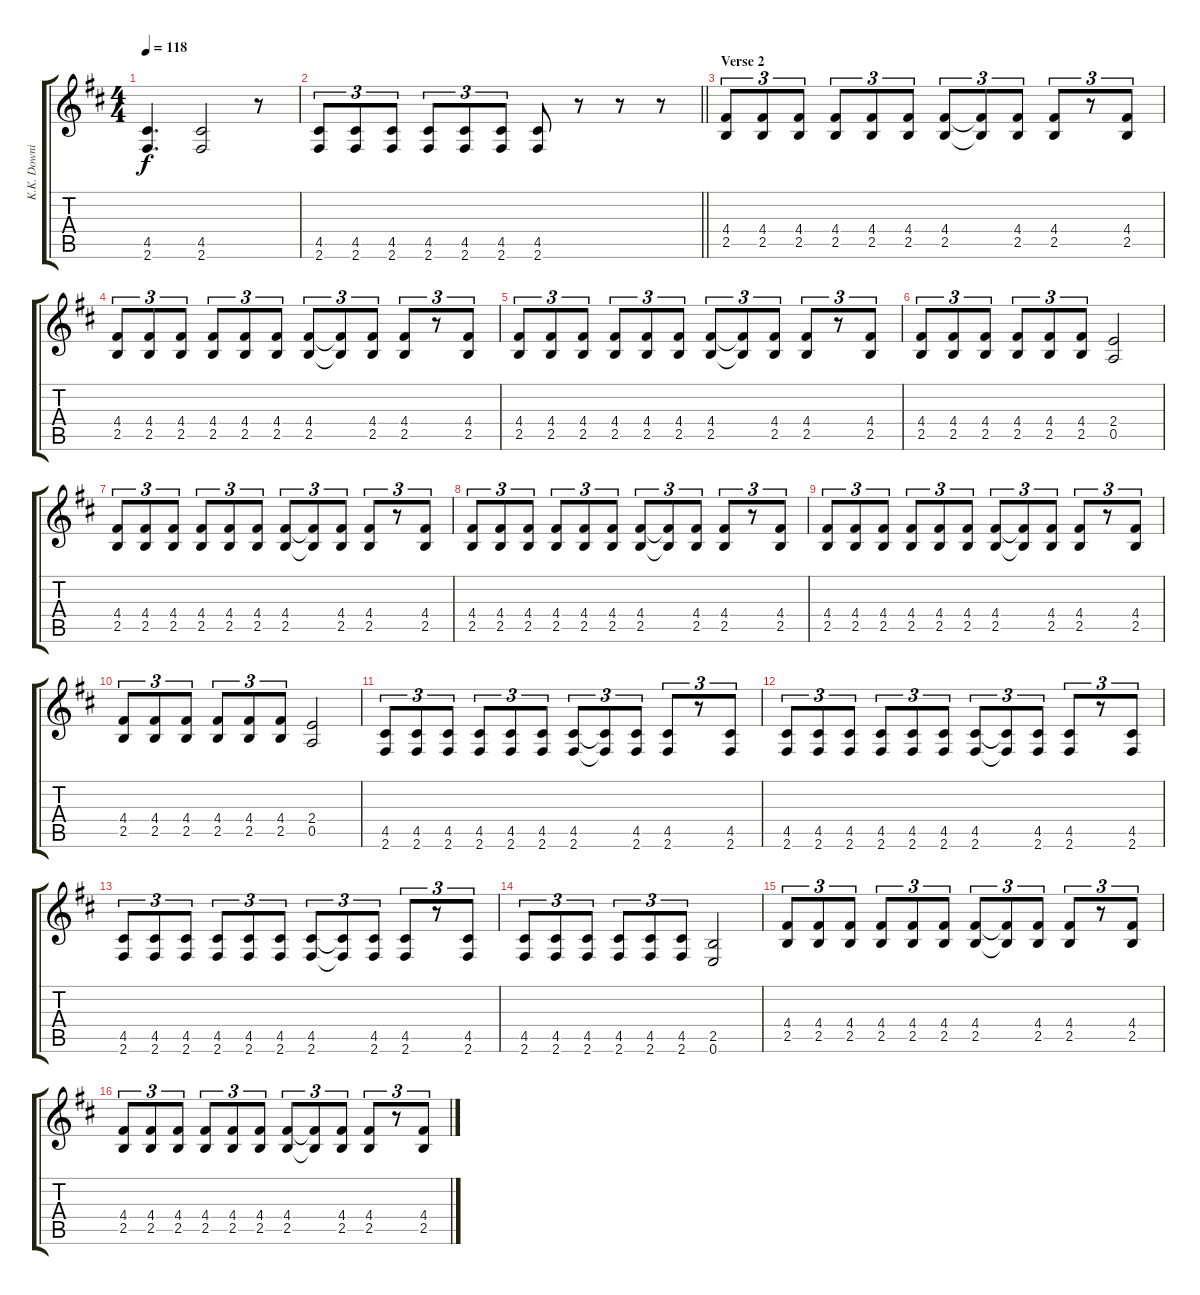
\track ("K.K. Downing" "K.K. Downi") {instrument distortionguitar}
\staff {score tabs}
\tuning (E4 B3 G3 D3 A2 E2) {hide}
\ts (4 4)
\tempo 118
\clef g2
\ks d
(4.5 2.6).4{d dy f} (4.5 2.6).2 r.8 |
\barLineRight lightlight
(4.5 2.6).8{tu (3 2)} (4.5 2.6).8{tu (3 2)} (4.5 2.6).8{tu (3 2)} (4.5 2.6).8{tu (3 2)} (4.5 2.6).8{tu (3 2)} (4.5 2.6).8{tu (3 2)} (4.5 2.6).8 r.8 r.8 r.8 |
\section ("" "Verse 2")
(4.4 2.5).8{tu (3 2)} (4.4 2.5).8{tu (3 2)} (4.4 2.5).8{tu (3 2)} (4.4 2.5).8{tu (3 2)} (4.4 2.5).8{tu (3 2)} (4.4 2.5).8{tu (3 2)} (4.4 2.5).8{tu (3 2)} (4.4{t} 2.5{t}).8{tu (3 2)} (4.4 2.5).8{tu (3 2)} (4.4 2.5).8{tu (3 2)} r.8{tu (3 2)} (4.4 2.5).8{tu (3 2)} |
(4.4 2.5).8{tu (3 2)} (4.4 2.5).8{tu (3 2)} (4.4 2.5).8{tu (3 2)} (4.4 2.5).8{tu (3 2)} (4.4 2.5).8{tu (3 2)} (4.4 2.5).8{tu (3 2)} (4.4 2.5).8{tu (3 2)} (4.4{t} 2.5{t}).8{tu (3 2)} (4.4 2.5).8{tu (3 2)} (4.4 2.5).8{tu (3 2)} r.8{tu (3 2)} (4.4 2.5).8{tu (3 2)} |
(4.4 2.5).8{tu (3 2)} (4.4 2.5).8{tu (3 2)} (4.4 2.5).8{tu (3 2)} (4.4 2.5).8{tu (3 2)} (4.4 2.5).8{tu (3 2)} (4.4 2.5).8{tu (3 2)} (4.4 2.5).8{tu (3 2)} (4.4{t} 2.5{t}).8{tu (3 2)} (4.4 2.5).8{tu (3 2)} (4.4 2.5).8{tu (3 2)} r.8{tu (3 2)} (4.4 2.5).8{tu (3 2)} |
(4.4 2.5).8{tu (3 2)} (4.4 2.5).8{tu (3 2)} (4.4 2.5).8{tu (3 2)} (4.4 2.5).8{tu (3 2)} (4.4 2.5).8{tu (3 2)} (4.4 2.5).8{tu (3 2)} (2.4 0.5).2 |
(4.4 2.5).8{tu (3 2)} (4.4 2.5).8{tu (3 2)} (4.4 2.5).8{tu (3 2)} (4.4 2.5).8{tu (3 2)} (4.4 2.5).8{tu (3 2)} (4.4 2.5).8{tu (3 2)} (4.4 2.5).8{tu (3 2)} (4.4{t} 2.5{t}).8{tu (3 2)} (4.4 2.5).8{tu (3 2)} (4.4 2.5).8{tu (3 2)} r.8{tu (3 2)} (4.4 2.5).8{tu (3 2)} |
(4.4 2.5).8{tu (3 2)} (4.4 2.5).8{tu (3 2)} (4.4 2.5).8{tu (3 2)} (4.4 2.5).8{tu (3 2)} (4.4 2.5).8{tu (3 2)} (4.4 2.5).8{tu (3 2)} (4.4 2.5).8{tu (3 2)} (4.4{t} 2.5{t}).8{tu (3 2)} (4.4 2.5).8{tu (3 2)} (4.4 2.5).8{tu (3 2)} r.8{tu (3 2)} (4.4 2.5).8{tu (3 2)} |
(4.4 2.5).8{tu (3 2)} (4.4 2.5).8{tu (3 2)} (4.4 2.5).8{tu (3 2)} (4.4 2.5).8{tu (3 2)} (4.4 2.5).8{tu (3 2)} (4.4 2.5).8{tu (3 2)} (4.4 2.5).8{tu (3 2)} (4.4{t} 2.5{t}).8{tu (3 2)} (4.4 2.5).8{tu (3 2)} (4.4 2.5).8{tu (3 2)} r.8{tu (3 2)} (4.4 2.5).8{tu (3 2)} |
(4.4 2.5).8{tu (3 2)} (4.4 2.5).8{tu (3 2)} (4.4 2.5).8{tu (3 2)} (4.4 2.5).8{tu (3 2)} (4.4 2.5).8{tu (3 2)} (4.4 2.5).8{tu (3 2)} (2.4 0.5).2 |
(4.5 2.6).8{tu (3 2)} (4.5 2.6).8{tu (3 2)} (4.5 2.6).8{tu (3 2)} (4.5 2.6).8{tu (3 2)} (4.5 2.6).8{tu (3 2)} (4.5 2.6).8{tu (3 2)} (4.5 2.6).8{tu (3 2)} (4.5{t} 2.6{t}).8{tu (3 2)} (4.5 2.6).8{tu (3 2)} (4.5 2.6).8{tu (3 2)} r.8{tu (3 2)} (4.5 2.6).8{tu (3 2)} |
(4.5 2.6).8{tu (3 2)} (4.5 2.6).8{tu (3 2)} (4.5 2.6).8{tu (3 2)} (4.5 2.6).8{tu (3 2)} (4.5 2.6).8{tu (3 2)} (4.5 2.6).8{tu (3 2)} (4.5 2.6).8{tu (3 2)} (4.5{t} 2.6{t}).8{tu (3 2)} (4.5 2.6).8{tu (3 2)} (4.5 2.6).8{tu (3 2)} r.8{tu (3 2)} (4.5 2.6).8{tu (3 2)} |
(4.5 2.6).8{tu (3 2)} (4.5 2.6).8{tu (3 2)} (4.5 2.6).8{tu (3 2)} (4.5 2.6).8{tu (3 2)} (4.5 2.6).8{tu (3 2)} (4.5 2.6).8{tu (3 2)} (4.5 2.6).8{tu (3 2)} (4.5{t} 2.6{t}).8{tu (3 2)} (4.5 2.6).8{tu (3 2)} (4.5 2.6).8{tu (3 2)} r.8{tu (3 2)} (4.5 2.6).8{tu (3 2)} |
(4.5 2.6).8{tu (3 2)} (4.5 2.6).8{tu (3 2)} (4.5 2.6).8{tu (3 2)} (4.5 2.6).8{tu (3 2)} (4.5 2.6).8{tu (3 2)} (4.5 2.6).8{tu (3 2)} (2.5 0.6).2 |
(4.4 2.5).8{tu (3 2)} (4.4 2.5).8{tu (3 2)} (4.4 2.5).8{tu (3 2)} (4.4 2.5).8{tu (3 2)} (4.4 2.5).8{tu (3 2)} (4.4 2.5).8{tu (3 2)} (4.4 2.5).8{tu (3 2)} (4.4{t} 2.5{t}).8{tu (3 2)} (4.4 2.5).8{tu (3 2)} (4.4 2.5).8{tu (3 2)} r.8{tu (3 2)} (4.4 2.5).8{tu (3 2)} |
(4.4 2.5).8{tu (3 2)} (4.4 2.5).8{tu (3 2)} (4.4 2.5).8{tu (3 2)} (4.4 2.5).8{tu (3 2)} (4.4 2.5).8{tu (3 2)} (4.4 2.5).8{tu (3 2)} (4.4 2.5).8{tu (3 2)} (4.4{t} 2.5{t}).8{tu (3 2)} (4.4 2.5).8{tu (3 2)} (4.4 2.5).8{tu (3 2)} r.8{tu (3 2)} (4.4 2.5).8{tu (3 2)}
